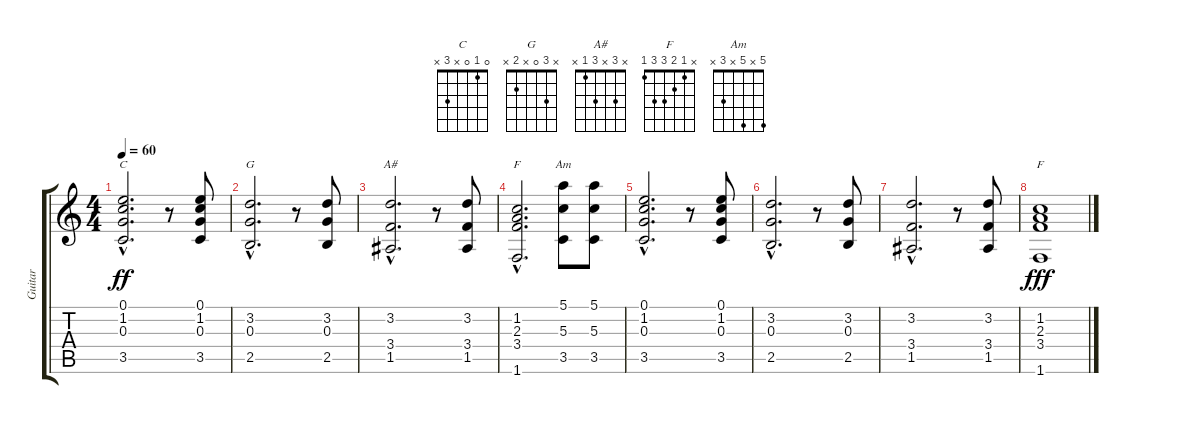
\track ("Guitar" "Guitar") {instrument acousticguitarsteel}
\staff {score tabs}
\tuning (E4 B3 G3 D3 A2 E2) {hide}
\chord ("C" 0 1 0 x 3 x)
\chord ("G" x 3 0 x 2 x)
\chord ("A#" x 3 x 3 1 x)
\chord ("F" x 1 2 3 x 1)
\chord ("Am" 5 x 5 x 3 x)
\chord ("F" x 1 2 3 3 1)
\ts (4 4)
\tempo 60
\clef g2
\ks c
(0.1{hac} 1.2{hac} 0.3{hac} 3.5{hac}).2{d ch "C" dy ff} r.8 (0.1 1.2 0.3 3.5).8 |
(3.2{hac} 0.3{hac} 2.5{hac}).2{d ch "G"} r.8 (3.2 0.3 2.5).8 |
(3.2{hac} 3.4{hac} 1.5{hac}).2{d ch "A#"} r.8 (3.2 3.4 1.5).8 |
(1.2{hac} 2.3{hac} 3.4{hac} 1.6{hac}).2{d ch "F"} (5.1 5.3 3.5).8{ch "Am"} (5.1 5.3 3.5).8 |
(0.1{hac} 1.2{hac} 0.3{hac} 3.5{hac}).2{d} r.8 (0.1 1.2 0.3 3.5).8 |
(3.2{hac} 0.3{hac} 2.5{hac}).2{d} r.8 (3.2 0.3 2.5).8 |
(3.2{hac} 3.4{hac} 1.5{hac}).2{d} r.8 (3.2 3.4 1.5).8 |
(1.2 2.3 3.4 1.6).1{ch "F" dy fff}
